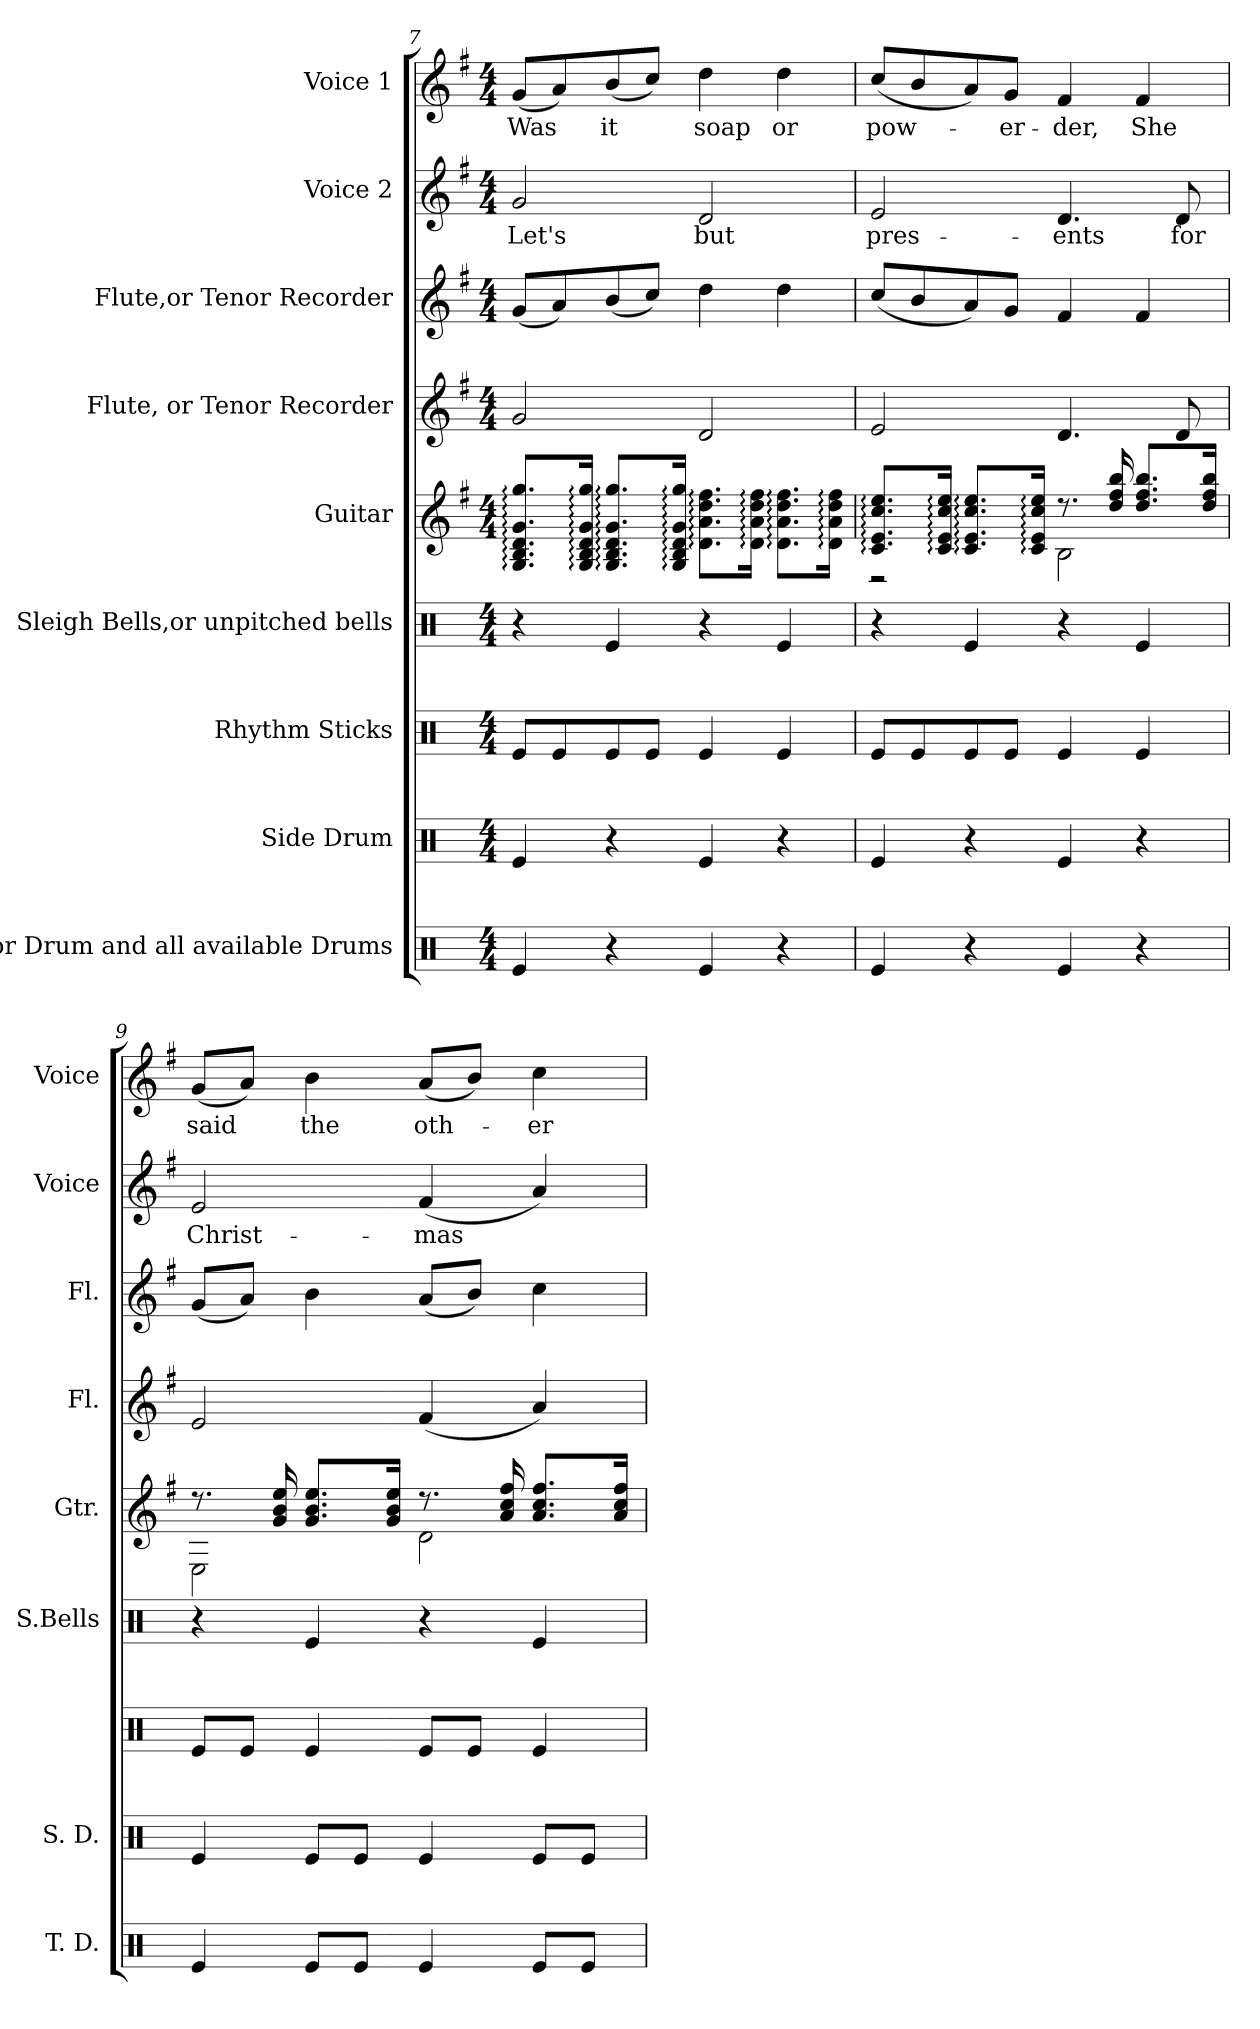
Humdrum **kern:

**kern	**kern	**kern	**kern	**kern	**kern	**kern	**kern	**text	**kern	**text
*part9	*part8	*part7	*part6	*part5	*part4	*part3	*part2	*part2	*part1	*part1
*staff9	*staff8	*staff7	*staff6	*staff5	*staff4	*staff3	*staff2	*staff2	*staff1	*staff1
*I"Tenor Drum and  all available Drums	*I"Side Drum	*I"Rhythm Sticks	*I"Sleigh Bells,or unpitched bells	*I"Guitar	*I"Flute, or Tenor Recorder	*I"Flute,or Tenor Recorder	*I"Voice 2	*	*I"Voice 1	*
*I'T. D.	*I'S. D.	*	*I'S.Bells	*I'Gtr.	*I'Fl.	*I'Fl.	*I'Voice	*	*I'Voice	*
*clefX	*clefX	*clefX	*clefX	*clefG2	*clefG2	*clefG2	*clefG2	*	*clefG2	*
*	*	*	*	*ITrd7c12	*	*	*	*	*	*
*k[]	*k[]	*k[]	*k[]	*k[f#]	*k[f#]	*k[f#]	*k[f#]	*	*k[f#]	*
*C:	*C:	*C:	*C:	*G:	*G:	*G:	*G:	*	*G:	*
*M4/4	*M4/4	*M4/4	*M4/4	*M4/4	*M4/4	*M4/4	*M4/4	*	*M4/4	*
=7	=7	=7	=7	=7	=7	=7	=7	=7	=7	=7
!	!	!	!	!	!	!	!	!LO:LY:b:color=#000000	!	!
!	!	!	!	!	!	!	!	!	!	!LO:LY:b:color=#000000
4Rei/	4Rei/	8Rei/L	4r	8.GGi/: 8.BBi: 8.Di: 8.Gi: 8.gi:L	2gi/	(8gi/L	2gi/	Let's	(8gi/L	Was
.	.	8Rei/	.	.	.	8ai/)	.	.	8ai/)	.
.	.	.	.	16GGi/: 16BBi: 16Di: 16Gi: 16gi:Jk	.	.	.	.	.	.
!	!	!	!	!	!	!	!	!	!	!LO:LY:b:color=#000000
4r	4r	8Rei/	4Rei/	8.GGi/: 8.BBi: 8.Di: 8.Gi: 8.gi:L	.	(8bi/	.	.	(8bi/	it
.	.	8Rei/J	.	.	.	8cci/J)	.	.	8cci/J)	.
.	.	.	.	16GGi/: 16BBi: 16Di: 16Gi: 16gi:Jk	.	.	.	.	.	.
!	!	!	!	!	!	!	!	!LO:LY:b:color=#000000	!	!
!	!	!	!	!	!	!	!	!	!	!LO:LY:b:color=#000000
4Rei/	4Rei/	4Rei/	4r	8.Di\: 8.Ai: 8.di: 8.f#i:L	2di/	4ddi\	2di/	but	4ddi\	soap
.	.	.	.	16Di\: 16Ai: 16di: 16f#i:Jk	.	.	.	.	.	.
!	!	!	!	!	!	!	!	!	!	!LO:LY:b:color=#000000
4r	4r	4Rei/	4Rei/	8.Di\: 8.Ai: 8.di: 8.f#i:L	.	4ddi\	.	.	4ddi\	or
.	.	.	.	16Di\: 16Ai: 16di: 16f#i:Jk	.	.	.	.	.	.
!!LO:PB:g=z
=8	=8	=8	=8	=8	=8	=8	=8	=8	=8	=8
*	*	*	*	*^	*	*	*	*	*	*
!	!	!	!	!	!	!	!	!	!LO:LY:b:color=#000000	!	!
!	!	!	!	!	!	!	!	!	!	!	!LO:LY:b:color=#000000
4Rei/	4Rei/	8Rei/L	4r	8.Ci/: 8.Ei: 8.ci: 8.ei:L	2r	2ei/	(8cci/L	2ei/	pres-	(8cci/L	pow-
.	.	8Rei/	.	.	.	.	8bi/	.	.	8bi/	.
.	.	.	.	16Ci/: 16Ei: 16ci: 16ei:Jk	.	.	.	.	.	.	.
4r	4r	8Rei/	4Rei/	8.Ci/: 8.Ei: 8.ci: 8.ei:L	.	.	8ai/)	.	.	8ai/)	.
!	!	!	!	!	!	!	!	!	!	!	!LO:LY:b:color=#000000
.	.	8Rei/J	.	.	.	.	8gi/J	.	.	8gi/J	-er-
.	.	.	.	16Ci/: 16Ei: 16ci: 16ei:Jk	.	.	.	.	.	.	.
!	!	!	!	!	!	!	!	!	!LO:LY:b:color=#000000	!	!
!	!	!	!	!	!	!	!	!	!	!	!LO:LY:b:color=#000000
4Rei/	4Rei/	4Rei/	4r	8.r	2BBi\	4.di/	4f#i/	4.di/	-ents	4f#i/	-der,
.	.	.	.	16di/ 16f#i 16bi	.	.	.	.	.	.	.
!	!	!	!	!	!	!	!	!	!	!	!LO:LY:b:color=#000000
4r	4r	4Rei/	4Rei/	8.di/ 8.f#i 8.biL	.	.	4f#i/	.	.	4f#i/	She
!	!	!	!	!	!	!	!	!	!LO:LY:b:color=#000000	!	!
.	.	.	.	.	.	8di/	.	8di/	for	.	.
.	.	.	.	16di/ 16f#i 16biJk	.	.	.	.	.	.	.
=9	=9	=9	=9	=9	=9	=9	=9	=9	=9	=9	=9
!	!	!	!	!	!	!	!	!	!LO:LY:b:color=#000000	!	!
!	!	!	!	!	!	!	!	!	!	!	!LO:LY:b:color=#000000
4Rei/	4Rei/	8Rei/L	4r	8.r	2EEi\	2ei/	(8gi/L	2ei/	Christ-	(8gi/L	said
.	.	8Rei/J	.	.	.	.	8ai/J)	.	.	8ai/J)	.
.	.	.	.	16Gi/ 16Bi 16ei	.	.	.	.	.	.	.
!	!	!	!	!	!	!	!	!	!	!	!LO:LY:b:color=#000000
8Rei/L	8Rei/L	4Rei/	4Rei/	8.Gi/ 8.Bi 8.eiL	.	.	4bi\	.	.	4bi\	the
8Rei/J	8Rei/J	.	.	.	.	.	.	.	.	.	.
.	.	.	.	16Gi/ 16Bi 16eiJk	.	.	.	.	.	.	.
!	!	!	!	!	!	!	!	!	!LO:LY:b:color=#000000	!	!
!	!	!	!	!	!	!	!	!	!	!	!LO:LY:b:color=#000000
4Rei/	4Rei/	8Rei/L	4r	8.r	2Di\	(4f#i/	(8ai/L	(4f#i/	-mas	(8ai/L	oth-
.	.	8Rei/J	.	.	.	.	8bi/J)	.	.	8bi/J)	.
.	.	.	.	16Ai/ 16ci 16f#i	.	.	.	.	.	.	.
!	!	!	!	!	!	!	!	!	!	!	!LO:LY:b:color=#000000
8Rei/L	8Rei/L	4Rei/	4Rei/	8.Ai/ 8.ci 8.f#iL	.	4ai/)	4cci\	4ai/)	.	4cci\	-er
8Rei/J	8Rei/J	.	.	.	.	.	.	.	.	.	.
.	.	.	.	16Ai/ 16ci 16f#iJk	.	.	.	.	.	.	.
*	*	*	*	*v	*v	*	*	*	*	*	*
=	=	=	=	=	=	=	=	=	=	=
*-	*-	*-	*-	*-	*-	*-	*-	*-	*-	*-
